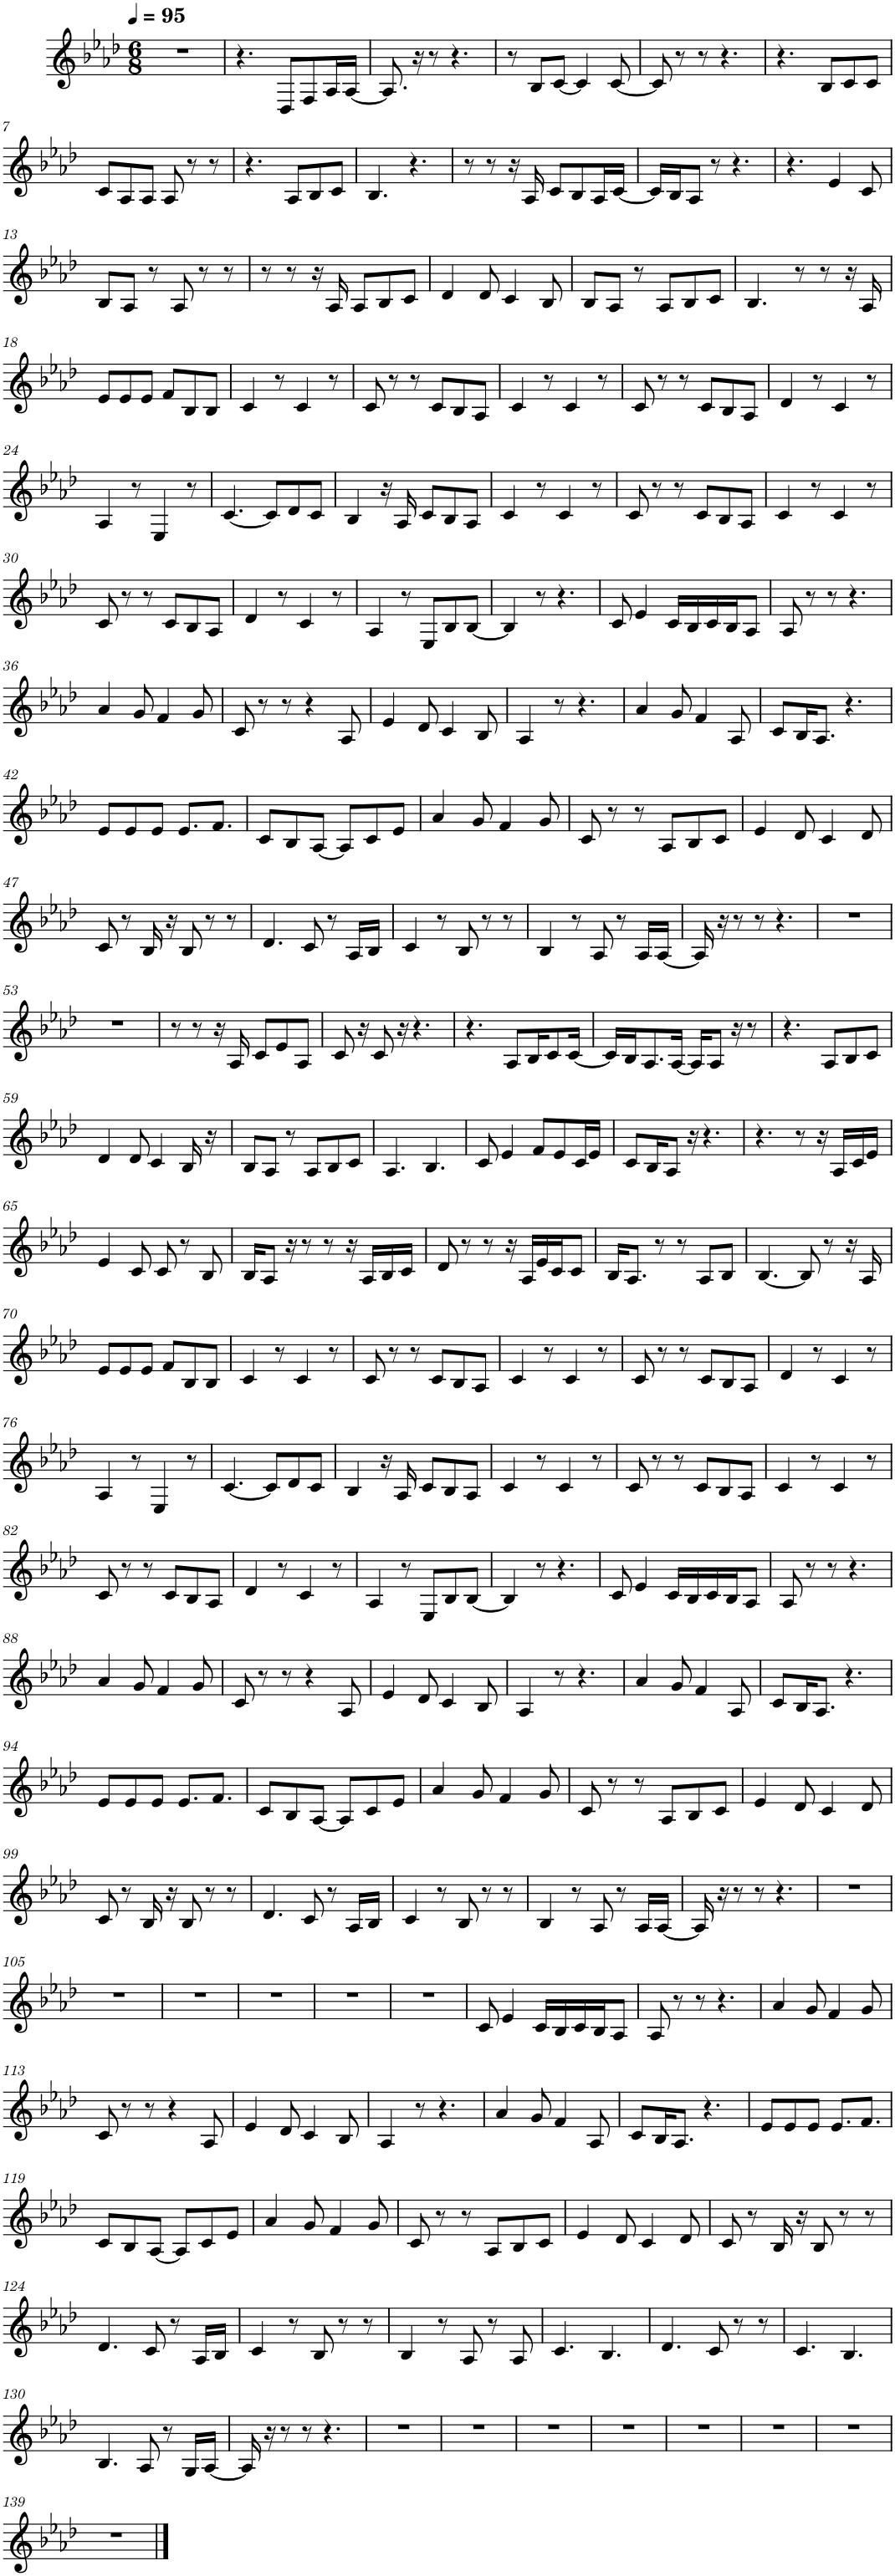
**kern
*part1
*staff1
*I"Piano, FL Keys 1
*I'Pno.
*clefG2
*k[b-e-a-d-]
*M6/8
*MM95
=1
2.r
=2
4.r
8D-/L
8F/
16A-/L
[16A-/JJ
=3
8.A-/]
16r
8r
4.r
=4
8r
8B-/L
[8c/J
4c/]
[8c/
=5
8c/]
8r
8r
4.r
=6
4.r
8B-/L
8c/
8c/J
!!LO:LB:g=z
=7
8c/L
8A-/
8A-/J
8A-/
8r
8r
=8
4.r
8A-/L
8B-/
8c/J
=9
4.B-/
4.r
=10
8r
8r
16r
16A-/
8c/L
8B-/
16A-/L
[16c/JJ
=11
16c/LL]
16B-/J
8A-/J
8r
4.r
=12
4.r
4e-/
8c/
!!LO:LB:g=z
=13
8B-/L
8A-/J
8r
8A-/
8r
8r
=14
8r
8r
16r
16A-/
8A-/L
8B-/
8c/J
=15
4d-/
8d-/
4c/
8B-/
=16
8B-/L
8A-/J
8r
8A-/L
8B-/
8c/J
=17
4.B-/
8r
8r
16r
16A-/
!!LO:LB:g=z
=18
8e-/L
8e-/
8e-/J
8f/L
8B-/
8B-/J
=19
4c/
8r
4c/
8r
=20
8c/
8r
8r
8c/L
8B-/
8A-/J
=21
4c/
8r
4c/
8r
=22
8c/
8r
8r
8c/L
8B-/
8A-/J
=23
4d-/
8r
4c/
8r
!!LO:LB:g=z
=24
4A-/
8r
4E-/
8r
=25
[4.c/
8c/L]
8d-/
8c/J
=26
4B-/
16r
16A-/
8c/L
8B-/
8A-/J
=27
4c/
8r
4c/
8r
=28
8c/
8r
8r
8c/L
8B-/
8A-/J
=29
4c/
8r
4c/
8r
!!LO:LB:g=z
=30
8c/
8r
8r
8c/L
8B-/
8A-/J
=31
4d-/
8r
4c/
8r
=32
4A-/
8r
8E-/L
8B-/
[8B-/J
=33
4B-/]
8r
4.r
=34
8c/
4e-/
16c/LL
16B-/
16c/
16B-/J
8A-/J
=35
8A-/
8r
8r
4.r
!!LO:LB:g=z
=36
4a-/
8g/
4f/
8g/
=37
8c/
8r
8r
4r
8A-/
=38
4e-/
8d-/
4c/
8B-/
=39
4A-/
8r
4.r
=40
4a-/
8g/
4f/
8A-/
=41
8c/L
16B-/K
8.A-/J
4.r
!!LO:LB:g=z
=42
8e-/L
8e-/
8e-/J
8.e-/L
8.f/J
=43
8c/L
8B-/
[8A-/J
8A-/L]
8c/
8e-/J
=44
4a-/
8g/
4f/
8g/
=45
8c/
8r
8r
8A-/L
8B-/
8c/J
=46
4e-/
8d-/
4c/
8d-/
!!LO:LB:g=z
=47
8c/
8r
16B-/
16r
8B-/
8r
8r
=48
4.d-/
8c/
8r
16A-/LL
16B-/JJ
=49
4c/
8r
8B-/
8r
8r
=50
4B-/
8r
8A-/
8r
16A-/LL
[16A-/JJ
=51
16A-/]
16r
8r
8r
4.r
=52
2.r
!!LO:LB:g=z
=53
2.r
=54
8r
8r
16r
16A-/
8c/L
8e-/
8A-/J
=55
8c/
16r
8c/
16r
4.r
=56
4.r
8A-/L
16B-/K
8c/
[16c/Jk
=57
16c/LL]
16B-/J
8.A-/
[16A-/Jk
16A-/KL]
8A-/J
16r
8r
=58
4.r
8A-/L
8B-/
8c/J
!!LO:LB:g=z
=59
4d-/
8d-/
4c/
16B-/
16r
=60
8B-/L
8A-/J
8r
8A-/L
8B-/
8c/J
=61
4.A-/
4.B-/
=62
8c/
4e-/
8f/L
8e-/
16c/L
16e-/JJ
=63
8c/L
16B-/K
8A-/J
16r
4.r
=64
4.r
8r
16r
16A-/LL
16c/
16e-/JJ
!!LO:LB:g=z
=65
4e-/
8c/
8c/
8r
8B-/
=66
16B-/KL
8A-/J
16r
8r
8r
16r
16A-/LL
16B-/
16c/JJ
=67
8d-/
8r
8r
16r
16A-/LL
16e-/
16c/J
8c/J
=68
16B-/KL
8.A-/J
8r
8r
8A-/L
8B-/J
=69
[4.B-/
8B-/]
8r
16r
16A-/
!!LO:LB:g=z
=70
8e-/L
8e-/
8e-/J
8f/L
8B-/
8B-/J
=71
4c/
8r
4c/
8r
=72
8c/
8r
8r
8c/L
8B-/
8A-/J
=73
4c/
8r
4c/
8r
=74
8c/
8r
8r
8c/L
8B-/
8A-/J
=75
4d-/
8r
4c/
8r
!!LO:LB:g=z
=76
4A-/
8r
4E-/
8r
=77
[4.c/
8c/L]
8d-/
8c/J
=78
4B-/
16r
16A-/
8c/L
8B-/
8A-/J
=79
4c/
8r
4c/
8r
=80
8c/
8r
8r
8c/L
8B-/
8A-/J
=81
4c/
8r
4c/
8r
!!LO:LB:g=z
=82
8c/
8r
8r
8c/L
8B-/
8A-/J
=83
4d-/
8r
4c/
8r
=84
4A-/
8r
8E-/L
8B-/
[8B-/J
=85
4B-/]
8r
4.r
=86
8c/
4e-/
16c/LL
16B-/
16c/
16B-/J
8A-/J
=87
8A-/
8r
8r
4.r
!!LO:LB:g=z
=88
4a-/
8g/
4f/
8g/
=89
8c/
8r
8r
4r
8A-/
=90
4e-/
8d-/
4c/
8B-/
=91
4A-/
8r
4.r
=92
4a-/
8g/
4f/
8A-/
=93
8c/L
16B-/K
8.A-/J
4.r
!!LO:LB:g=z
=94
8e-/L
8e-/
8e-/J
8.e-/L
8.f/J
=95
8c/L
8B-/
[8A-/J
8A-/L]
8c/
8e-/J
=96
4a-/
8g/
4f/
8g/
=97
8c/
8r
8r
8A-/L
8B-/
8c/J
=98
4e-/
8d-/
4c/
8d-/
!!LO:LB:g=z
=99
8c/
8r
16B-/
16r
8B-/
8r
8r
=100
4.d-/
8c/
8r
16A-/LL
16B-/JJ
=101
4c/
8r
8B-/
8r
8r
=102
4B-/
8r
8A-/
8r
16A-/LL
[16A-/JJ
=103
16A-/]
16r
8r
8r
4.r
=104
2.r
!!LO:LB:g=z
=105
2.r
=106
2.r
=107
2.r
=108
2.r
=109
2.r
=110
8c/
4e-/
16c/LL
16B-/
16c/
16B-/J
8A-/J
=111
8A-/
8r
8r
4.r
=112
4a-/
8g/
4f/
8g/
!!LO:LB:g=z
=113
8c/
8r
8r
4r
8A-/
=114
4e-/
8d-/
4c/
8B-/
=115
4A-/
8r
4.r
=116
4a-/
8g/
4f/
8A-/
=117
8c/L
16B-/K
8.A-/J
4.r
=118
8e-/L
8e-/
8e-/J
8.e-/L
8.f/J
!!LO:LB:g=z
=119
8c/L
8B-/
[8A-/J
8A-/L]
8c/
8e-/J
=120
4a-/
8g/
4f/
8g/
=121
8c/
8r
8r
8A-/L
8B-/
8c/J
=122
4e-/
8d-/
4c/
8d-/
=123
8c/
8r
16B-/
16r
8B-/
8r
8r
!!LO:LB:g=z
=124
4.d-/
8c/
8r
16A-/LL
16B-/JJ
=125
4c/
8r
8B-/
8r
8r
=126
4B-/
8r
8A-/
8r
8A-/
=127
4.c/
4.B-/
=128
4.d-/
8c/
8r
8r
=129
4.c/
4.B-/
!!LO:LB:g=z
=130
4.B-/
8A-/
8r
16G/LL
[16A-/JJ
=131
16A-/]
16r
8r
8r
4.r
=132
2.r
=133
2.r
=134
2.r
=135
2.r
=136
2.r
=137
2.r
=138
2.r
!!LO:LB:g=z
=139
2.r
==
*-
